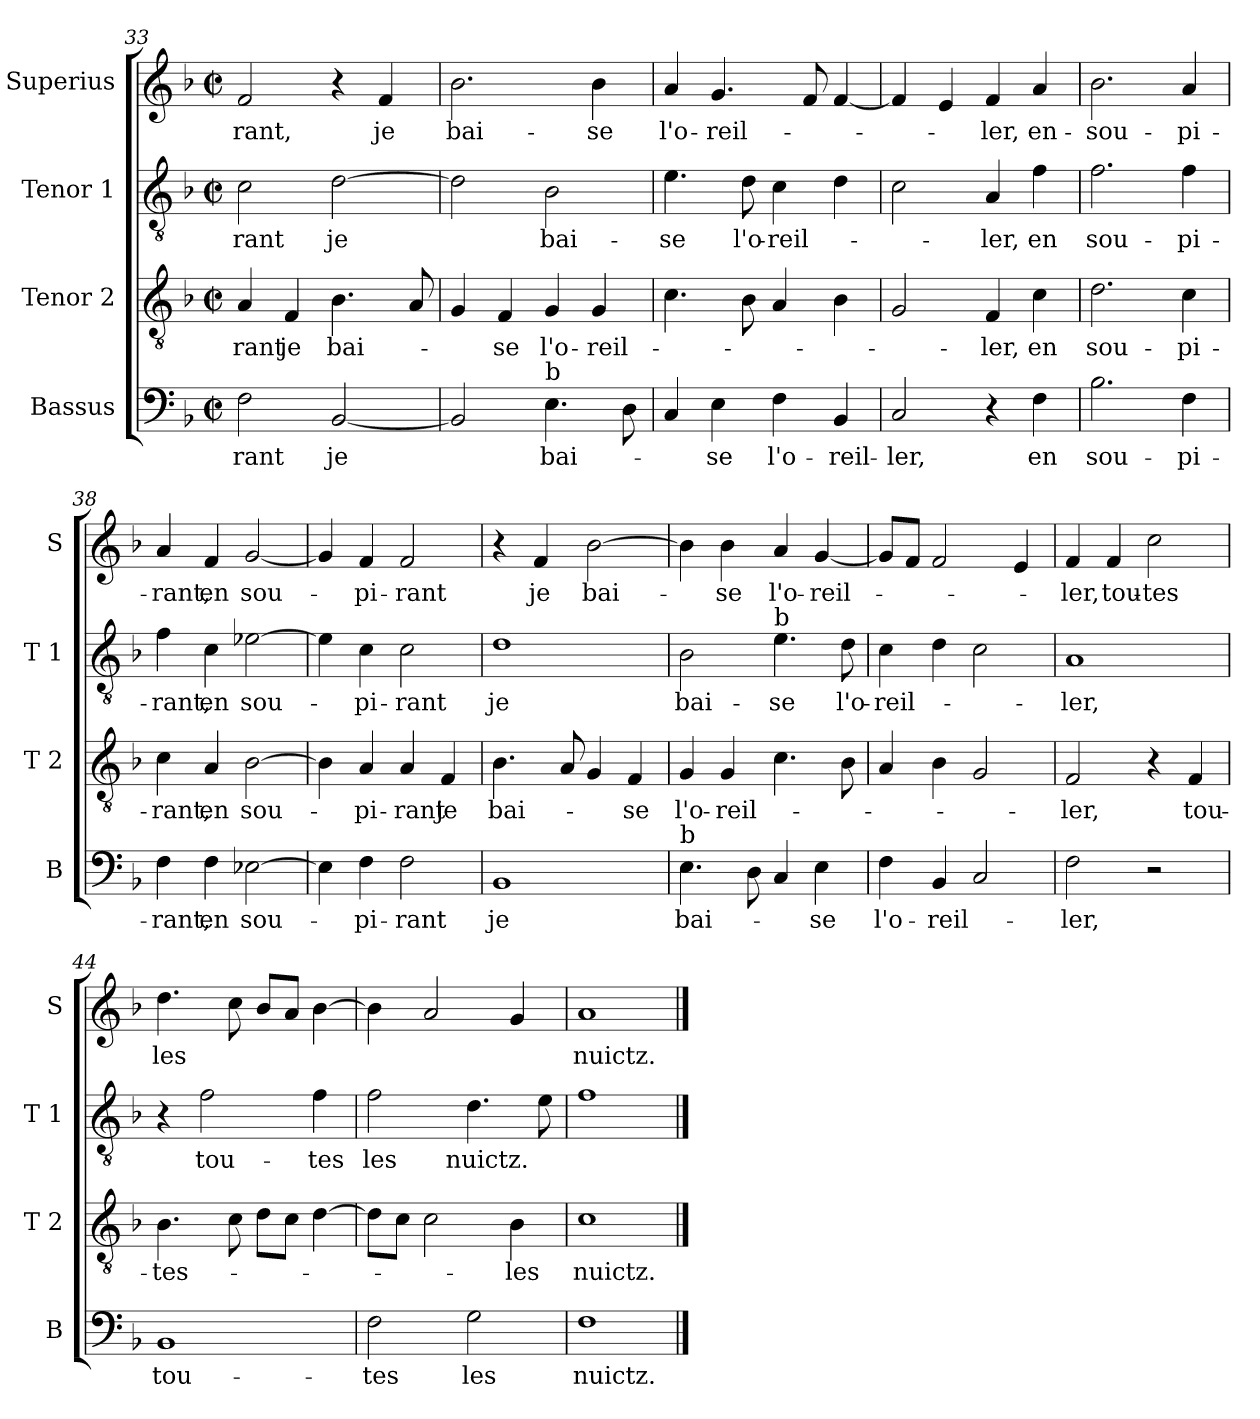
**kern	**text	**kern	**text	**kern	**text	**kern	**text
*part4	*part4	*part3	*part3	*part2	*part2	*part1	*part1
*staff4	*staff4	*staff3	*staff3	*staff2	*staff2	*staff1	*staff1
*I"Bassus	*	*I"Tenor 2	*	*I"Tenor 1	*	*I"Superius	*
*I'B	*	*I'T 2	*	*I'T 1	*	*I'S	*
*clefF4	*	*clefGv2	*	*clefGv2	*	*clefG2	*
*k[b-]	*	*k[b-]	*	*k[b-]	*	*k[b-]	*
*F:	*	*F:	*	*F:	*	*F:	*
*M2/2	*	*M2/2	*	*M2/2	*	*M2/2	*
*met(c|)	*	*met(c|)	*	*met(c|)	*	*met(c|)	*
=33	=33	=33	=33	=33	=33	=33	=33
2F\	-rant	4A/	-rant	2c\	-rant	2f/	-rant,
.	.	4F/	je	.	.	.	.
[2BB-/	je	4.B-\	bai-	[2d\	je	4r	.
.	.	.	.	.	.	4f/	je
.	.	8A/	.	.	.	.	.
=34	=34	=34	=34	=34	=34	=34	=34
2BB-/]	.	4G/	.	2d\]	.	2.b-\	bai-
.	.	4F/	-se	.	.	.	.
!LO:TX:a:t=b	!	!	!	!	!	!	!
4.E\	bai-	4G/	l'o-	2B-\	bai-	.	.
.	.	4G/	-reil-	.	.	4b-\	-se
8D\	.	.	.	.	.	.	.
!!LO:LB:g=z
=35	=35	=35	=35	=35	=35	=35	=35
4C/	.	4.c\	.	4.e\	-se	4a/	l'o-
4E\	-se	.	.	.	.	4.g/	-reil-
.	.	8B-\	.	8d\	l'o-	.	.
4F\	l'o-	4A/	.	4c\	-reil-	.	.
.	.	.	.	.	.	8f/	.
4BB-/	-reil-	4B-\	.	4d\	.	[4f/	.
=36	=36	=36	=36	=36	=36	=36	=36
2C/	-ler,	2G/	.	2c\	.	4f/]	.
.	.	.	.	.	.	4e/	.
4r	.	4F/	-ler,	4A/	-ler,	4f/	-ler,
4F\	en	4c\	en	4f\	en	4a/	en-
=37	=37	=37	=37	=37	=37	=37	=37
2.B-\	sou-	2.d\	sou-	2.f\	sou-	2.b-\	-sou-
4F\	-pi-	4c\	-pi-	4f\	-pi-	4a/	-pi-
=38	=38	=38	=38	=38	=38	=38	=38
4F\	-rant,	4c\	-rant,	4f\	-rant,	4a/	-rant,
4F\	en	4A/	en	4c\	en	4f/	en
[2E-X\	sou-	[2B-\	sou-	[2e-X\	sou-	[2g/	sou-
=39	=39	=39	=39	=39	=39	=39	=39
4E-\]	.	4B-\]	.	4e-\]	.	4g/]	.
4F\	-pi-	4A/	-pi-	4c\	-pi-	4f/	-pi-
2F\	-rant	4A/	-rant	2c\	-rant	2f/	-rant
.	.	4F/	je	.	.	.	.
=40	=40	=40	=40	=40	=40	=40	=40
1BB-	je	4.B-\	bai-	1d	je	4r	.
.	.	.	.	.	.	4f/	je
.	.	8A/	.	.	.	.	.
.	.	4G/	.	.	.	[2b-\	bai-
.	.	4F/	-se	.	.	.	.
!!LO:LB:g=z
=41	=41	=41	=41	=41	=41	=41	=41
!LO:TX:a:t=b	!	!	!	!	!	!	!
4.E\	bai-	4G/	l'o-	2B-\	bai-	4b-\]	.
.	.	4G/	-reil-	.	.	4b-\	-se
8D\	.	.	.	.	.	.	.
!	!	!	!	!LO:TX:a:t=b	!	!	!
4C/	.	4.c\	.	4.e\	-se	4a/	l'o-
4E\	-se	.	.	.	.	[4g/	-reil-
.	.	8B-\	.	8d\	l'o-	.	.
=42	=42	=42	=42	=42	=42	=42	=42
4F\	l'o-	4A/	.	4c\	-reil-	8g/L]	.
.	.	.	.	.	.	8f/J	.
4BB-/	-reil-	4B-\	.	4d\	.	2f/	.
2C/	.	2G/	.	2c\	.	.	.
.	.	.	.	.	.	4e/	.
=43	=43	=43	=43	=43	=43	=43	=43
2F\	-ler,	2F/	-ler,	1A	-ler,	4f/	-ler,
.	.	.	.	.	.	4f/	tou-
2r	.	4r	.	.	.	2cc\	-tes
.	.	4F/	tou-	.	.	.	.
=44	=44	=44	=44	=44	=44	=44	=44
1BB-	tou-	4.B-\	-tes-	4r	.	4.dd\	les
.	.	.	.	2f\	tou-	.	.
.	.	8c\	.	.	.	8cc\	.
.	.	8d\L	.	.	.	8b-/L	.
.	.	8c\J	.	.	.	8a/J	.
.	.	[4d\	.	4f\	-tes	[4b-\	.
=45	=45	=45	=45	=45	=45	=45	=45
2F\	-tes	8d\L]	.	2f\	les	4b-\]	.
.	.	8c\J	.	.	.	.	.
.	.	2c\	.	.	.	2a/	.
2G\	les	.	.	4.d\	nuictz.	.	.
.	.	4B-\	-les	.	.	4g/	.
.	.	.	.	8e\	.	.	.
=46	=46	=46	=46	=46	=46	=46	=46
1F	nuictz.	1c	nuictz.	1f	.	1a	nuictz.
==	==	==	==	==	==	==	==
*-	*-	*-	*-	*-	*-	*-	*-
